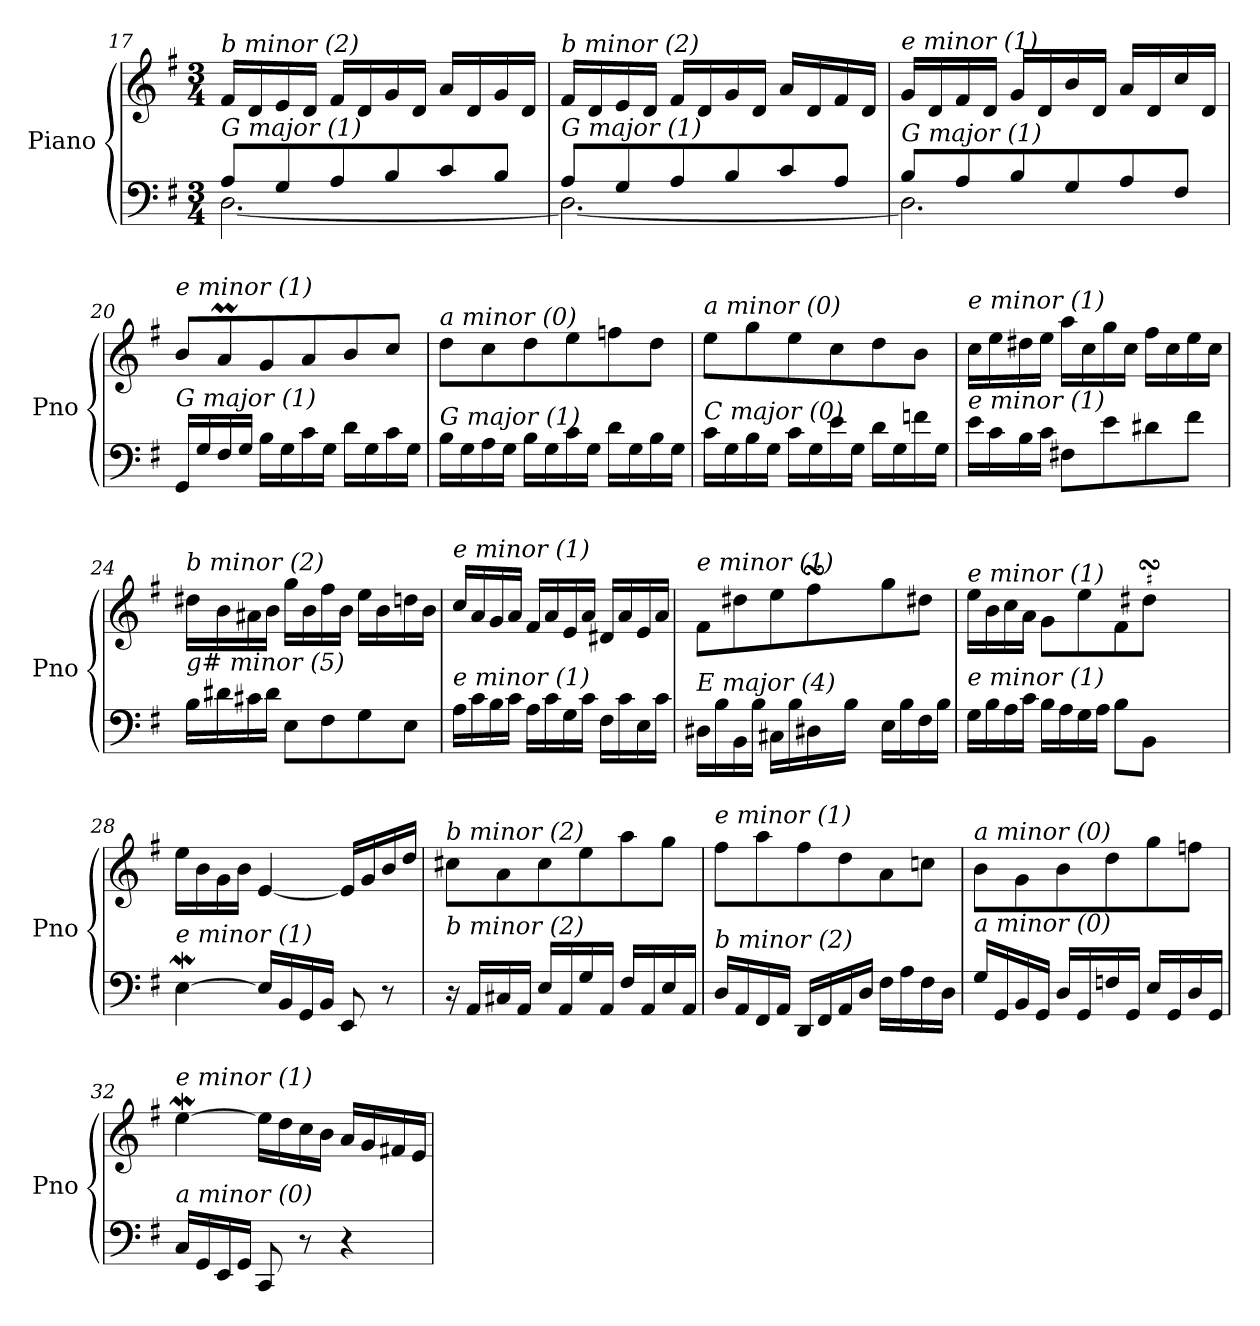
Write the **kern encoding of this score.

**kern	**kern
*part1	*part1
*staff2	*staff1
*I"Piano	*
*I'Pno	*
!!LO:PB:g=z
*clefF4	*clefG2
*k[f#]	*k[f#]
*M3/4	*M3/4
=17	=17
*^	*
!	!	!LO:TX:i:t=b minor (2)
!LO:TX:i:t=G major (1)	!	!
8A/L	[2.D\	16f#/LL
.	.	16d/
8G/	.	16e/
.	.	16d/JJ
8A/	.	16f#/LL
.	.	16d/
8B/	.	16g/
.	.	16d/JJ
8c/	.	16a/LL
.	.	16d/
8B/J	.	16g/
.	.	16d/JJ
=18	=18	=18
!	!	!LO:TX:i:t=b minor (2)
!LO:TX:i:t=G major (1)	!	!
8A/L	2.D\_	16f#/LL
.	.	16d/
8G/	.	16e/
.	.	16d/JJ
8A/	.	16f#/LL
.	.	16d/
8B/	.	16g/
.	.	16d/JJ
8c/	.	16a/LL
.	.	16d/
8A/J	.	16f#/
.	.	16d/JJ
=19	=19	=19
!	!	!LO:TX:i:t=e minor (1)
!LO:TX:i:t=G major (1)	!	!
8B/L	2.D\]	16g/LL
.	.	16d/
8A/	.	16f#/
.	.	16d/JJ
8B/	.	16g/LL
.	.	16d/
8G/	.	16b/
.	.	16d/JJ
8A/	.	16a/LL
.	.	16d/
8F#/J	.	16cc/
.	.	16d/JJ
*v	*v	*
=20	=20
!	!LO:TX:i:t=e minor (1)
!LO:TX:i:t=G major (1)	!
16GG/LL	8b/L
16G/	.
16F#/	8aM/
16G/JJ	.
16B\LL	8g/
16G\	.
16c\	8a/
16G\JJ	.
16d\LL	8b/
16G\	.
16c\	8cc/J
16G\JJ	.
!!LO:LB:g=z
=21	=21
!	!LO:TX:i:t=a minor (0)
!LO:TX:i:t=G major (1)	!
16B\LL	8dd\L
16G\	.
16A\	8cc\
16G\JJ	.
16B\LL	8dd\
16G\	.
16c\	8ee\
16G\JJ	.
16d\LL	8ffn\
16G\	.
16B\	8dd\J
16G\JJ	.
=22	=22
!	!LO:TX:i:t=a minor (0)
!LO:TX:i:t=C major (0)	!
16c\LL	8ee\L
16G\	.
16B\	8gg\
16G\JJ	.
16c\LL	8ee\
16G\	.
16e\	8cc\
16G\JJ	.
16d\LL	8dd\
16G\	.
16fn\	8b\J
16G\JJ	.
=23	=23
!	!LO:TX:i:t=e minor (1)
!LO:TX:i:t=e minor (1)	!
16e\LL	16cc\LL
16c\	16ee\
16B\	16dd#X\
16c\JJ	16ee\JJ
8F#X\L	16aa\LL
.	16cc\
8e\	16gg\
.	16cc\JJ
8d#X\	16ff#\LL
.	16cc\
8f#\J	16ee\
.	16cc\JJ
=24	=24
!	!LO:TX:i:t=b minor (2)
!LO:TX:i:t=g# minor (5)	!
16B\LL	16dd#X\LL
16d#X\	16b\
16c#X\	16a#X\
16d#\JJ	16b\JJ
8E\L	16gg\LL
.	16b\
8F#\	16ff#\
.	16b\JJ
8G\	16ee\LL
.	16b\
8E\J	16ddn\
.	16b\JJ
!!LO:LB:g=z
=25	=25
!	!LO:TX:i:t=e minor (1)
!LO:TX:i:t=e minor (1)	!
16A\LL	16cc/LL
16c\	16a/
16B\	16g/
16c\JJ	16a/JJ
16A\LL	16f#/LL
16c\	16a/
16G\	16e/
16c\JJ	16a/JJ
16F#\LL	16d#X/LL
16c\	16a/
16E\	16e/
16c\JJ	16a/JJ
=26	=26
*^	*^
!	!	!LO:TX:i:t=e minor (1)	!
!LO:TX:i:t=E major (4)	!	!	!
4.ryy	16D#X\LL	8f#\L	4.ryy
.	16B\	.	.
.	16BB\	8dd#X\	.
.	16B\JJ	.	.
.	16C#X\LL	8ee\	.
.	16B\	.	.
8ryy	16D#X\	8ff#sSsS\	32gg!yy
.	.	.	32ff#!yy
.	16B\JJ	.	32ee!yy
.	.	.	32ff#!yy
4ryy	16E\LL	8gg\	4ryy
.	16B\	.	.
.	16F#\	8dd#X\J	.
.	16B\JJ	.	.
=27	=27	=27	=27
!	!	!LO:TX:i:t=e minor (1)	!
!LO:TX:i:t=e minor (1)	!	!	!
2ryy	16G\LL	16ee\LL	2ryy
.	16B\	16b\	.
.	16A\	16cc\	.
.	16c\JJ	16a\JJ	.
.	16B\LL	8g\L	.
.	16A\	.	.
.	16G\	8ee\	.
.	16A\JJ	.	.
8ryy	8B\L	8f#\	8ryy
8ryy	8BB\J	8dd#XsSsS\J	32ee!yy
.	.	.	32dd#!yy
.	.	.	32cc#X!yy
.	.	.	32dd#!yy
*v	*v	*	*
=28	=28	=28
!	!LO:TX:i:t=e minor (1)	!
!LO:TX:i:t=e minor (1)	!	!
*	*v	*v
[4EW\	16ee\LL
.	16b\
.	16g\
.	16b\JJ
16E/LL]	[4e/
16BB/	.
16GG/	.
16BB/JJ	.
8EE/	16e/LL]
.	16g/
8r	16b/
.	16dd/JJ
!!LO:LB:g=z
=29	=29
!	!LO:TX:i:t=b minor (2)
!LO:TX:i:t=b minor (2)	!
16r	8cc#X\L
16AA/LL	.
16C#X/	8a\
16AA/JJ	.
16E/LL	8cc#\
16AA/	.
16G/	8ee\
16AA/JJ	.
16F#/LL	8aa\
16AA/	.
16E/	8gg\J
16AA/JJ	.
=30	=30
!	!LO:TX:i:t=e minor (1)
!LO:TX:i:t=b minor (2)	!
16D/LL	8ff#\L
16AA/	.
16FF#/	8aa\
16AA/JJ	.
16DD/LL	8ff#\
16FF#/	.
16AA/	8dd\
16D/JJ	.
16F#\LL	8a\
16A\	.
16F#\	8ccn\J
16D\JJ	.
=31	=31
!	!LO:TX:i:t=a minor (0)
!LO:TX:i:t=a minor (0)	!
16G/LL	8b\L
16GG/	.
16BB/	8g\
16GG/JJ	.
16D/LL	8b\
16GG/	.
16Fn/	8dd\
16GG/JJ	.
16E/LL	8gg\
16GG/	.
16D/	8ffn\J
16GG/JJ	.
=32	=32
!	!LO:TX:i:t=e minor (1)
!LO:TX:i:t=a minor (0)	!
16C/LL	[4eeW\
16GG/	.
16EE/	.
16GG/JJ	.
8CC/	16ee\LL]
.	16dd\
8r	16cc\
.	16b\JJ
4r	16a/LL
.	16g/
.	16f#X/
.	16e/JJ
=	=
*-	*-
